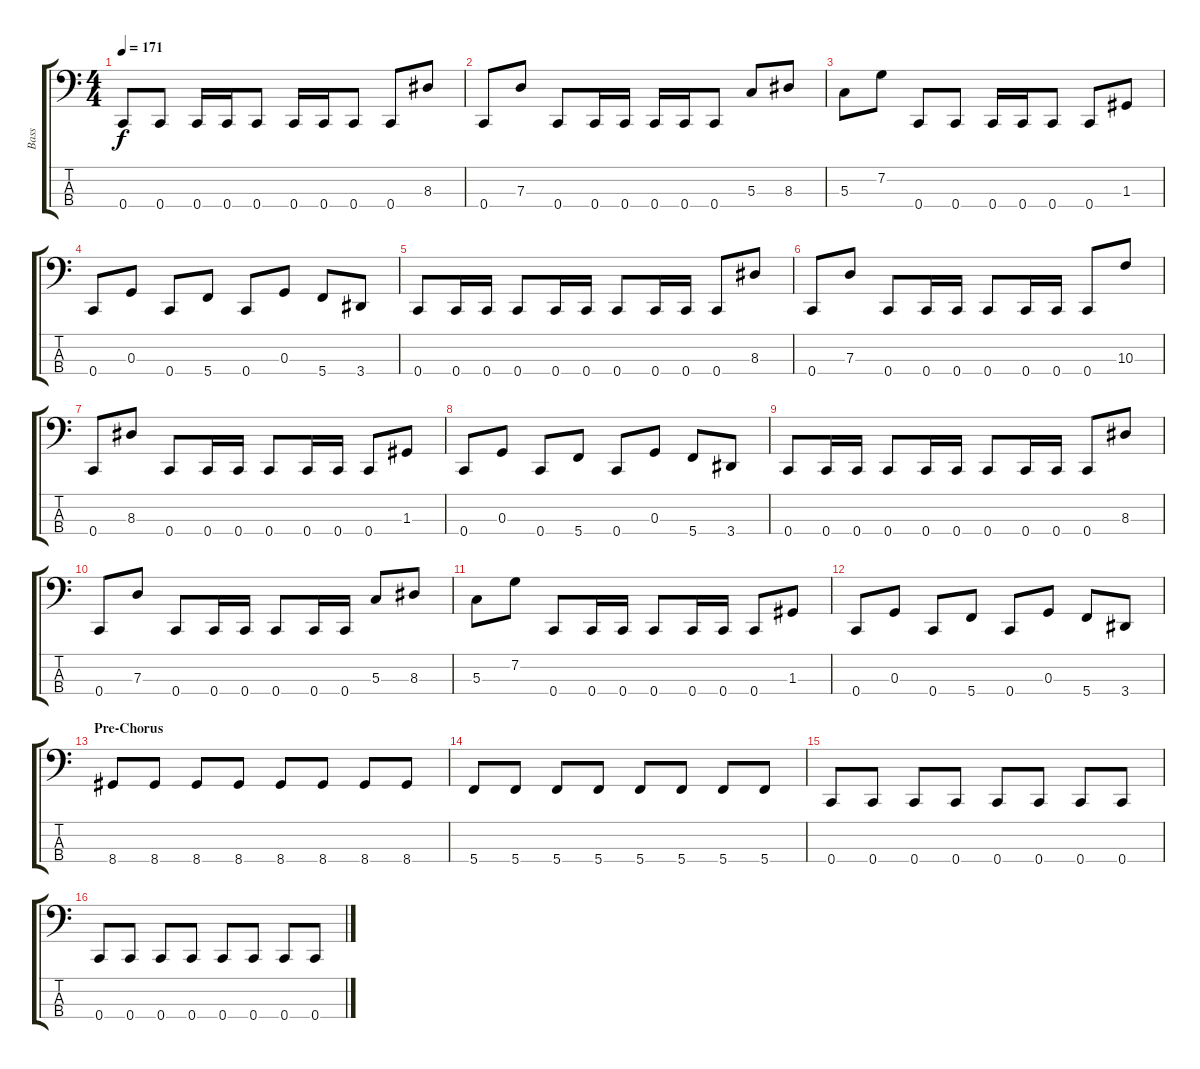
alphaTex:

\track ("Bass" "Bass") {instrument electricbasspick}
\staff {score tabs}
\tuning (F2 C2 G1 C1) {hide}
\ts (4 4)
\tempo 171
\clef f4
\ks c
0.4.8{dy f} 0.4.8 0.4.16 0.4.16 0.4.8 0.4.16 0.4.16 0.4.8 0.4.8 8.3.8 |
0.4.8 7.3.8 0.4.8 0.4.16 0.4.16 0.4.16 0.4.16 0.4.8 5.3.8 8.3.8 |
5.3.8 7.2.8 0.4.8 0.4.8 0.4.16 0.4.16 0.4.8 0.4.8 1.3.8 |
0.4.8 0.3.8 0.4.8 5.4.8 0.4.8 0.3.8 5.4.8 3.4.8 |
0.4.8 0.4.16 0.4.16 0.4.8 0.4.16 0.4.16 0.4.8 0.4.16 0.4.16 0.4.8 8.3.8 |
0.4.8 7.3.8 0.4.8 0.4.16 0.4.16 0.4.8 0.4.16 0.4.16 0.4.8 10.3.8 |
0.4.8 8.3.8 0.4.8 0.4.16 0.4.16 0.4.8 0.4.16 0.4.16 0.4.8 1.3.8 |
0.4.8 0.3.8 0.4.8 5.4.8 0.4.8 0.3.8 5.4.8 3.4.8 |
0.4.8 0.4.16 0.4.16 0.4.8 0.4.16 0.4.16 0.4.8 0.4.16 0.4.16 0.4.8 8.3.8 |
0.4.8 7.3.8 0.4.8 0.4.16 0.4.16 0.4.8 0.4.16 0.4.16 5.3.8 8.3.8 |
5.3.8 7.2.8 0.4.8 0.4.16 0.4.16 0.4.8 0.4.16 0.4.16 0.4.8 1.3.8 |
0.4.8 0.3.8 0.4.8 5.4.8 0.4.8 0.3.8 5.4.8 3.4.8 |
\section ("" "Pre-Chorus")
8.4.8 8.4.8 8.4.8 8.4.8 8.4.8 8.4.8 8.4.8 8.4.8 |
5.4.8 5.4.8 5.4.8 5.4.8 5.4.8 5.4.8 5.4.8 5.4.8 |
0.4.8 0.4.8 0.4.8 0.4.8 0.4.8 0.4.8 0.4.8 0.4.8 |
0.4.8 0.4.8 0.4.8 0.4.8 0.4.8 0.4.8 0.4.8 0.4.8
